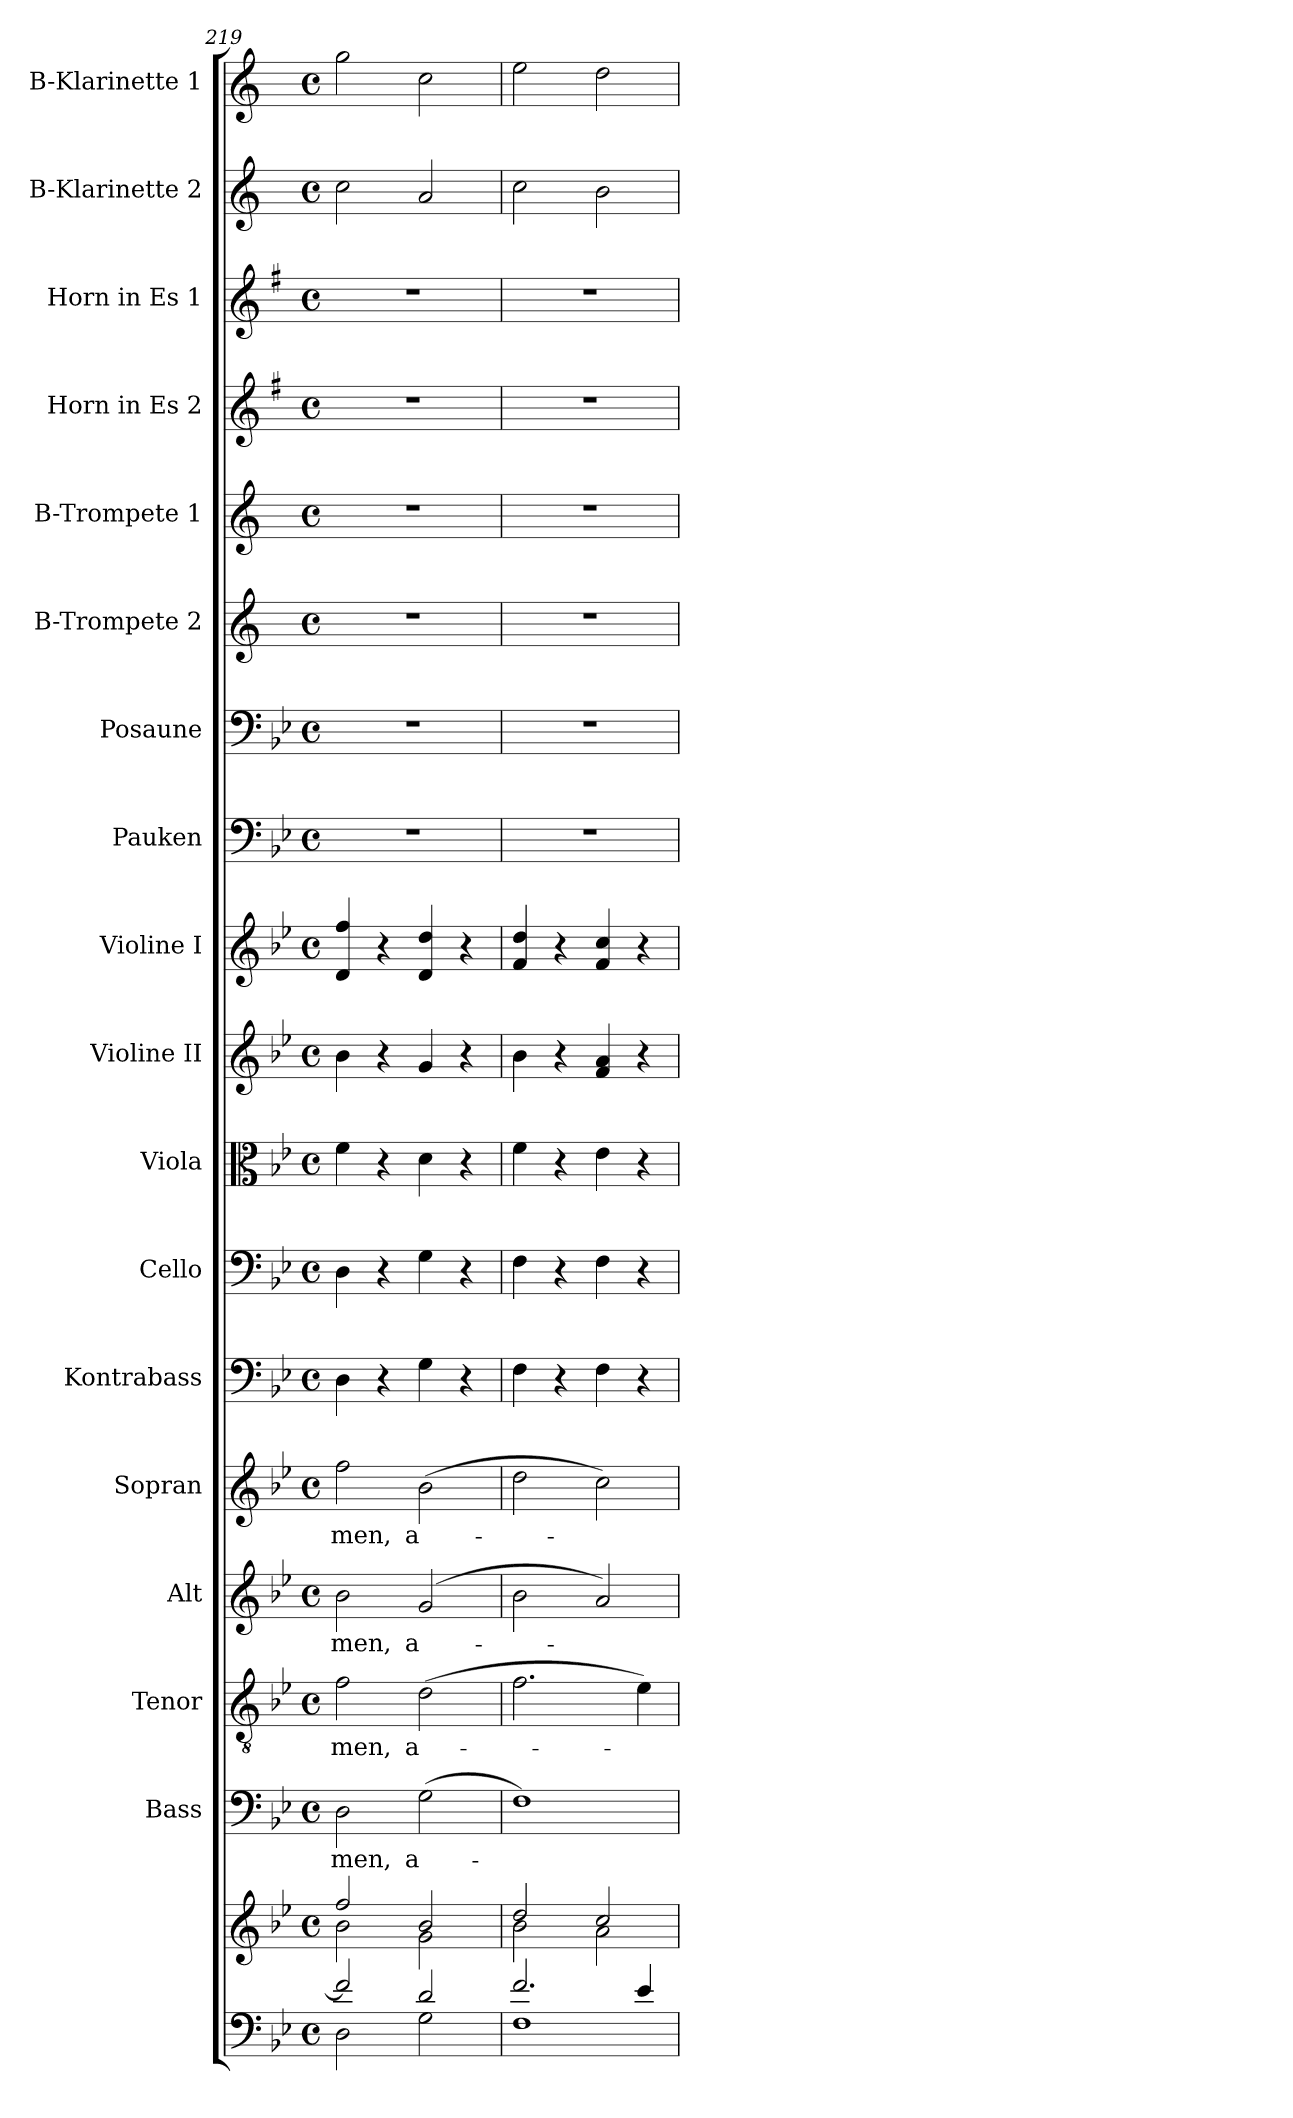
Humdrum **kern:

**kern	**kern	**kern	**text	**kern	**text	**kern	**text	**kern	**text	**kern	**kern	**kern	**kern	**kern	**kern	**kern	**kern	**kern	**kern	**kern	**kern	**kern
*part18	*part18	*part17	*part17	*part16	*part16	*part15	*part15	*part14	*part14	*part13	*part12	*part11	*part10	*part9	*part8	*part7	*part6	*part5	*part4	*part3	*part2	*part1
*staff19	*staff18	*staff17	*staff17	*staff16	*staff16	*staff15	*staff15	*staff14	*staff14	*staff13	*staff12	*staff11	*staff10	*staff9	*staff8	*staff7	*staff6	*staff5	*staff4	*staff3	*staff2	*staff1
*	*	*I"Bass	*	*I"Tenor	*	*I"Alt	*	*I"Sopran	*	*I"Kontrabass	*I"Cello	*I"Viola	*I"Violine II	*I"Violine I	*I"Pauken	*I"Posaune	*I"B-Trompete 2	*I"B-Trompete 1	*I"Horn in Es 2	*I"Horn in Es 1	*I"B-Klarinette 2	*I"B-Klarinette 1
*	*	*I'B.	*	*I'T.	*	*I'A.	*	*I'S.	*	*I'Kb.	*	*I'Vla.	*I'Vl. II	*I'Vl. I	*I'Pk.	*I'Pos.	*I'B Trp. 2	*I'B Trp. 1	*	*	*I'B Kl. 2	*I'B Kl. 1
*clefF4	*clefG2	*clefF4	*	*clefGv2	*	*clefG2	*	*clefG2	*	*clefF4	*clefF4	*clefC3	*clefG2	*clefG2	*clefF4	*clefF4	*clefG2	*clefG2	*clefG2	*clefG2	*clefG2	*clefG2
*	*	*	*	*	*	*	*	*	*	*ITrd7c12	*	*	*	*	*	*	*ITrd1c2	*ITrd1c2	*ITrd5c9	*ITrd5c9	*ITrd1c2	*ITrd1c2
*k[b-e-]	*k[b-e-]	*k[b-e-]	*	*k[b-e-]	*	*k[b-e-]	*	*k[b-e-]	*	*k[b-e-]	*k[b-e-]	*k[b-e-]	*k[b-e-]	*k[b-e-]	*k[b-e-]	*k[b-e-]	*k[b-e-]	*k[b-e-]	*k[b-e-]	*k[b-e-]	*k[b-e-]	*k[b-e-]
*B-:	*B-:	*B-:	*	*B-:	*	*B-:	*	*B-:	*	*B-:	*B-:	*B-:	*B-:	*B-:	*B-:	*B-:	*B-:	*B-:	*B-:	*B-:	*B-:	*B-:
*M4/4	*M4/4	*M4/4	*	*M4/4	*	*M4/4	*	*M4/4	*	*M4/4	*M4/4	*M4/4	*M4/4	*M4/4	*M4/4	*M4/4	*M4/4	*M4/4	*M4/4	*M4/4	*M4/4	*M4/4
*met(c)	*met(c)	*met(c)	*	*met(c)	*	*met(c)	*	*met(c)	*	*met(c)	*met(c)	*met(c)	*met(c)	*met(c)	*met(c)	*met(c)	*met(c)	*met(c)	*met(c)	*met(c)	*met(c)	*met(c)
=219	=219	=219	=219	=219	=219	=219	=219	=219	=219	=219	=219	=219	=219	=219	=219	=219	=219	=219	=219	=219	=219	=219
*^	*^	*	*	*	*	*	*	*	*	*	*	*	*	*	*	*	*	*	*	*	*	*
!	!	!	!	!	!LO:LY:b	!	!LO:LY:b	!	!LO:LY:b	!	!LO:LY:b	!	!	!	!	!	!	!	!	!	!	!	!	!
2f/]	2D\	2ff/	2b-\	2D\	-men,	2f\	-men,	2b-\	-men,	2ff\	-men,	4DD\	4D\	4f\	4b-\	4d/ 4ff/	1r	1r	1r	1r	1r	1r	2b-\	2ff\
.	.	.	.	.	.	.	.	.	.	.	.	4r	4r	4r	4r	4r	.	.	.	.	.	.	.	.
!	!	!	!	!	!LO:LY:b	!	!LO:LY:b	!	!LO:LY:b	!	!LO:LY:b	!	!	!	!	!	!	!	!	!	!	!	!	!
2d/	2G\	2b-/	2g\	(>2G\	a-	(>2d\	a-	(2g/	a-	(>2b-\	a-	4GG\	4G\	4d\	4g/	4d/ 4dd/	.	.	.	.	.	.	2g/	2b-\
.	.	.	.	.	.	.	.	.	.	.	.	4r	4r	4r	4r	4r	.	.	.	.	.	.	.	.
=220	=220	=220	=220	=220	=220	=220	=220	=220	=220	=220	=220	=220	=220	=220	=220	=220	=220	=220	=220	=220	=220	=220	=220	=220
2.f/	1F	2dd/	2b-\	1F)	.	2.f\	.	2b-\	.	2dd\	.	4FF\	4F\	4f\	4b-\	4f/ 4dd/	1r	1r	1r	1r	1r	1r	2b-\	2dd\
.	.	.	.	.	.	.	.	.	.	.	.	4r	4r	4r	4r	4r	.	.	.	.	.	.	.	.
.	.	2cc/	2a\	.	.	.	.	2a/)	.	2cc\)	.	4FF\	4F\	4e-\	4f/ 4a/	4f/ 4cc/	.	.	.	.	.	.	2a\	2cc\
4e-/	.	.	.	.	.	4e-\)	.	.	.	.	.	4r	4r	4r	4r	4r	.	.	.	.	.	.	.	.
*v	*v	*	*	*	*	*	*	*	*	*	*	*	*	*	*	*	*	*	*	*	*	*	*	*
*	*v	*v	*	*	*	*	*	*	*	*	*	*	*	*	*	*	*	*	*	*	*	*	*
=	=	=	=	=	=	=	=	=	=	=	=	=	=	=	=	=	=	=	=	=	=	=
*-	*-	*-	*-	*-	*-	*-	*-	*-	*-	*-	*-	*-	*-	*-	*-	*-	*-	*-	*-	*-	*-	*-
